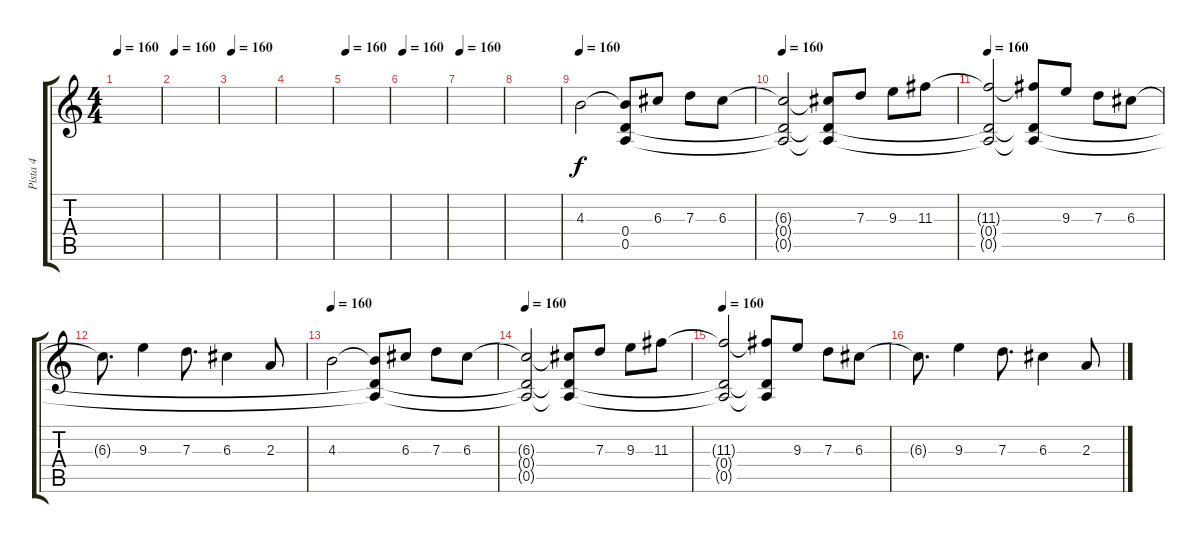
\track ("Pista 4" "Pista 4") {instrument distortionguitar}
\staff {score tabs}
\tuning (E4 B3 G3 D3 A2 E2) {hide}
\ts (4 4)
\tempo 160
\clef g2
\ks c
|
\tempo 160
|
\tempo 160
|
|
\tempo 160
|
\tempo 160
|
\tempo 160
|
|
\tempo 160
4.3.2 (4.3{t} 0.4 0.5).8 6.3.8 7.3.8 6.3.8 |
\tempo 160
(6.3{t} 0.4{t} 0.5{t}).2 (6.3{t} 0.4{t} 0.5{t}).8 7.3.8 9.3.8 11.3.8 |
\tempo 160
(11.3{t} 0.4{t} 0.5{t}).2 (11.3{t} 0.4{t} 0.5{t}).8 9.3.8 7.3.8 6.3.8 |
6.3{t}.8{d} 9.3.4 7.3.8{d} 6.3.4 2.3.8 |
\tempo 160
4.3.2 (4.3{t} 0.4{t} 0.5{t}).8 6.3.8 7.3.8 6.3.8 |
\tempo 160
(6.3{t} 0.4{t} 0.5{t}).2 (6.3{t} 0.4{t} 0.5{t}).8 7.3.8 9.3.8 11.3.8 |
\tempo 160
(11.3{t} 0.4{t} 0.5{t}).2 (11.3{t} 0.4{t} 0.5{t}).8 9.3.8 7.3.8 6.3.8 |
6.3{t}.8{d} 9.3.4 7.3.8{d} 6.3.4 2.3.8
